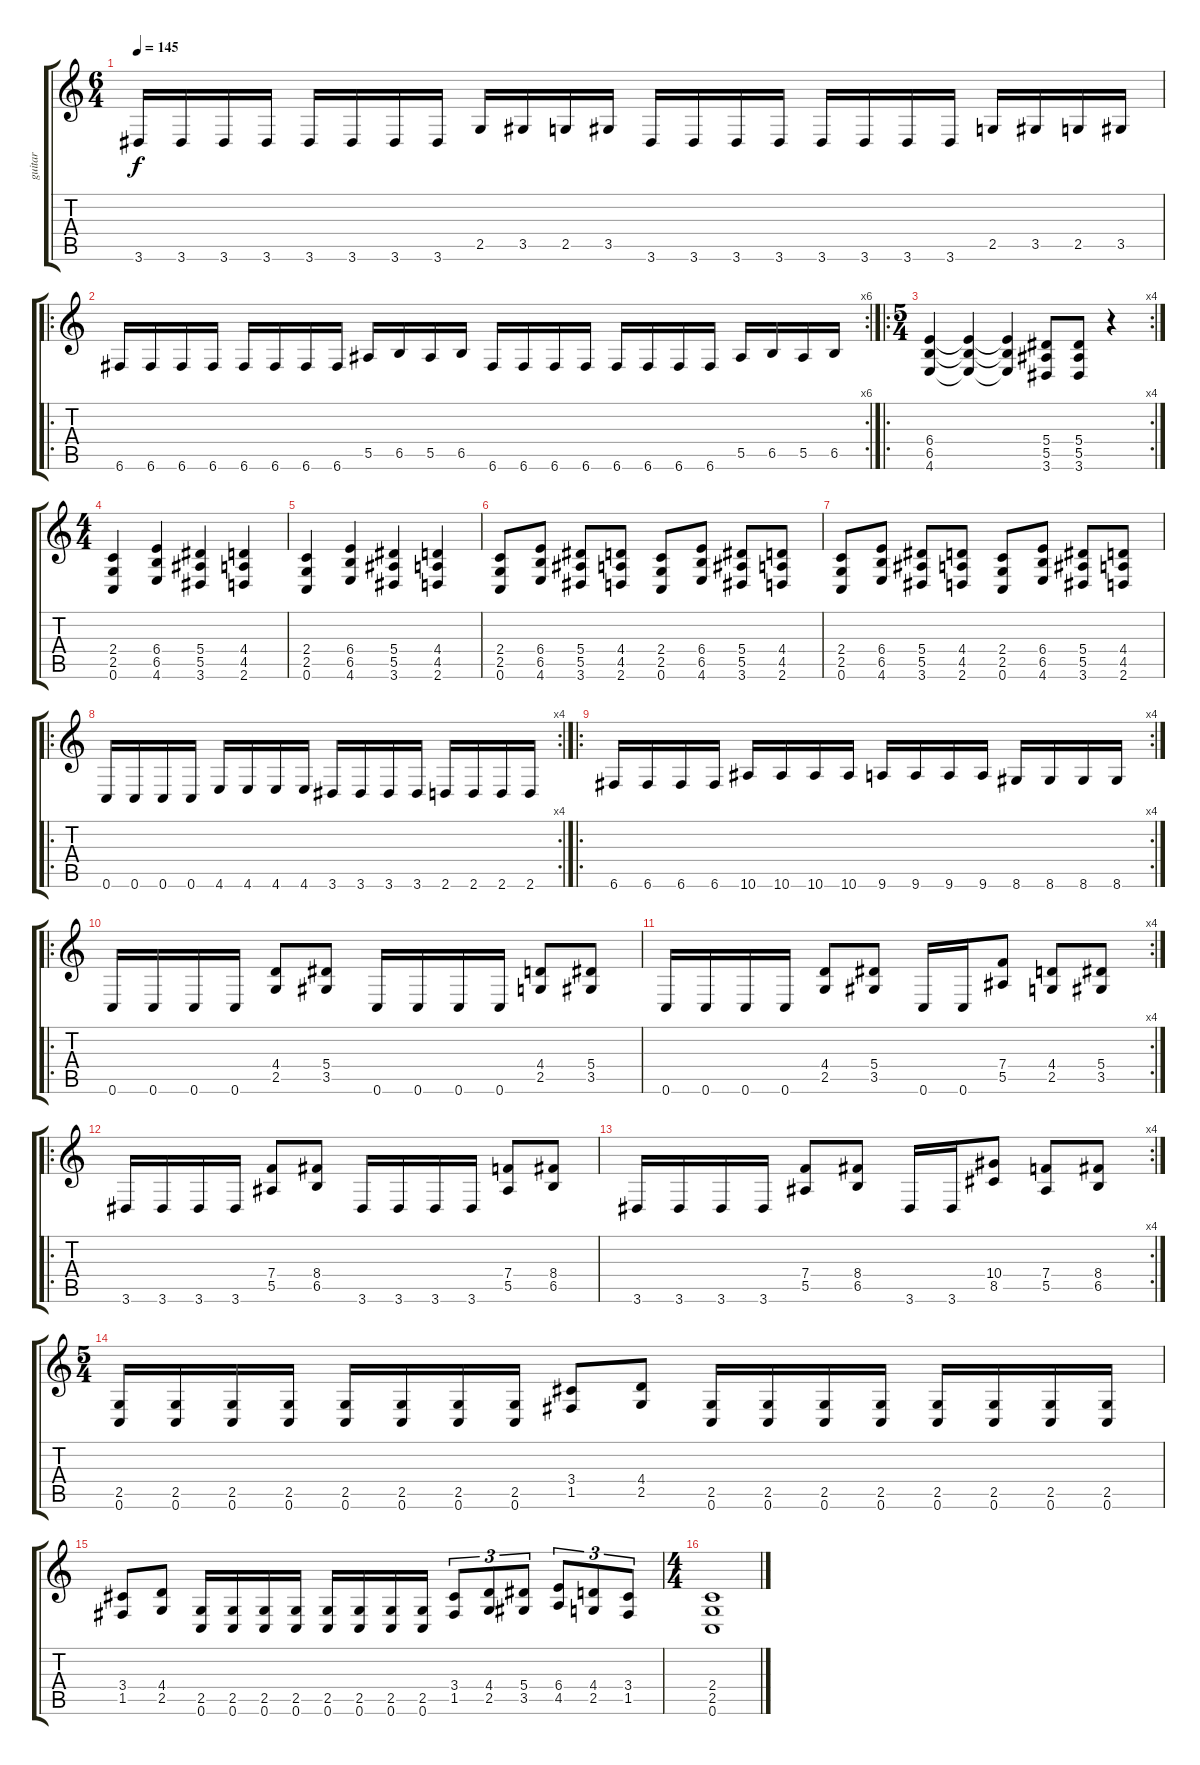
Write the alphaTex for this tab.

\track ("guitar" "guitar") {instrument distortionguitar}
\staff {score tabs}
\tuning (C4 G3 Eb3 Bb2 F2 C2) {hide}
\ts (6 4)
\tempo 145
\clef g2
\ks c
3.6.16{dy f} 3.6.16 3.6.16 3.6.16 3.6.16 3.6.16 3.6.16 3.6.16 2.5.16 3.5.16 2.5.16 3.5.16 3.6.16 3.6.16 3.6.16 3.6.16 3.6.16 3.6.16 3.6.16 3.6.16 2.5.16 3.5.16 2.5.16 3.5.16 |
\ro
\rc 6
6.6.16 6.6.16 6.6.16 6.6.16 6.6.16 6.6.16 6.6.16 6.6.16 5.5.16 6.5.16 5.5.16 6.5.16 6.6.16 6.6.16 6.6.16 6.6.16 6.6.16 6.6.16 6.6.16 6.6.16 5.5.16 6.5.16 5.5.16 6.5.16 |
\ro
\rc 4
\ts (5 4)
(6.4 6.5 4.6).4 (6.4{t} 6.5{t} 4.6{t}).4 (6.4{t} 6.5{t} 4.6{t}).4 (5.4 5.5 3.6).8 (5.4 5.5 3.6).8 r.4 |
\ts (4 4)
(2.4 2.5 0.6).4 (6.4 6.5 4.6).4 (5.4 5.5 3.6).4 (4.4 4.5 2.6).4 |
(2.4 2.5 0.6).4 (6.4 6.5 4.6).4 (5.4 5.5 3.6).4 (4.4 4.5 2.6).4 |
(2.4 2.5 0.6).8 (6.4 6.5 4.6).8 (5.4 5.5 3.6).8 (4.4 4.5 2.6).8 (2.4 2.5 0.6).8 (6.4 6.5 4.6).8 (5.4 5.5 3.6).8 (4.4 4.5 2.6).8 |
(2.4 2.5 0.6).8 (6.4 6.5 4.6).8 (5.4 5.5 3.6).8 (4.4 4.5 2.6).8 (2.4 2.5 0.6).8 (6.4 6.5 4.6).8 (5.4 5.5 3.6).8 (4.4 4.5 2.6).8 |
\ro
\rc 4
0.6.16 0.6.16 0.6.16 0.6.16 4.6.16 4.6.16 4.6.16 4.6.16 3.6.16 3.6.16 3.6.16 3.6.16 2.6.16 2.6.16 2.6.16 2.6.16 |
\ro
\rc 4
6.6.16 6.6.16 6.6.16 6.6.16 10.6.16 10.6.16 10.6.16 10.6.16 9.6.16 9.6.16 9.6.16 9.6.16 8.6.16 8.6.16 8.6.16 8.6.16 |
\ro
0.6.16 0.6.16 0.6.16 0.6.16 (4.4 2.5).8 (5.4 3.5).8 0.6.16 0.6.16 0.6.16 0.6.16 (4.4 2.5).8 (5.4 3.5).8 |
\rc 4
0.6.16 0.6.16 0.6.16 0.6.16 (4.4 2.5).8 (5.4 3.5).8 0.6.16 0.6.16 (7.4 5.5).8 (4.4 2.5).8 (5.4 3.5).8 |
\ro
3.6.16 3.6.16 3.6.16 3.6.16 (7.4 5.5).8 (8.4 6.5).8 3.6.16 3.6.16 3.6.16 3.6.16 (7.4 5.5).8 (8.4 6.5).8 |
\rc 4
3.6.16 3.6.16 3.6.16 3.6.16 (7.4 5.5).8 (8.4 6.5).8 3.6.16 3.6.16 (10.4 8.5).8 (7.4 5.5).8 (8.4 6.5).8 |
\ts (5 4)
(2.5 0.6).16 (2.5 0.6).16 (2.5 0.6).16 (2.5 0.6).16 (2.5 0.6).16 (2.5 0.6).16 (2.5 0.6).16 (2.5 0.6).16 (3.4 1.5).8 (4.4 2.5).8 (2.5 0.6).16 (2.5 0.6).16 (2.5 0.6).16 (2.5 0.6).16 (2.5 0.6).16 (2.5 0.6).16 (2.5 0.6).16 (2.5 0.6).16 |
(3.4 1.5).8 (4.4 2.5).8 (2.5 0.6).16 (2.5 0.6).16 (2.5 0.6).16 (2.5 0.6).16 (2.5 0.6).16 (2.5 0.6).16 (2.5 0.6).16 (2.5 0.6).16 (3.4 1.5).8{tu (3 2)} (4.4 2.5).8{tu (3 2)} (5.4 3.5).8{tu (3 2)} (6.4 4.5).8{tu (3 2)} (4.4 2.5).8{tu (3 2)} (3.4 1.5).8{tu (3 2)} |
\ts (4 4)
(2.4 2.5 0.6).1
